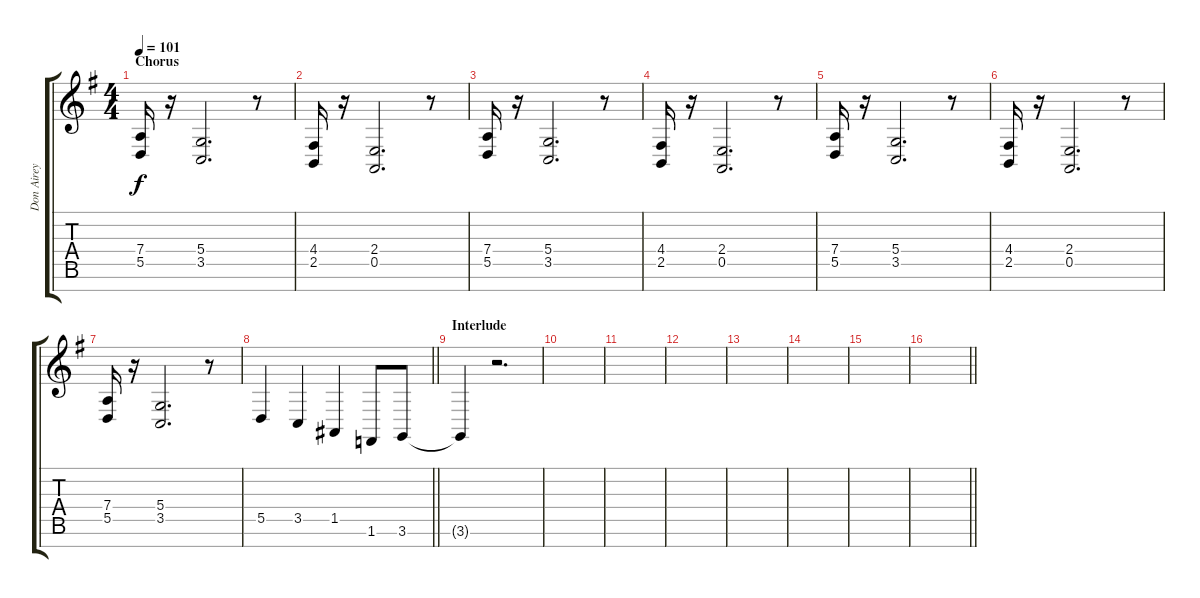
\track ("Don Airey" "Don Airey") {instrument drawbarorgan}
\staff {score tabs}
\tuning (E4 B3 G3 D3 A2 E2 B1) {hide}
\ts (4 4)
\section ("" "Chorus")
\tempo 101
\clef g2
\ks g
(7.4 5.5).16{dy f} r.16 (5.4 3.5).2{d} r.8 |
(4.4 2.5).16 r.16 (2.4 0.5).2{d} r.8 |
(7.4 5.5).16 r.16 (5.4 3.5).2{d} r.8 |
(4.4 2.5).16 r.16 (2.4 0.5).2{d} r.8 |
(7.4 5.5).16 r.16 (5.4 3.5).2{d} r.8 |
(4.4 2.5).16 r.16 (2.4 0.5).2{d} r.8 |
(7.4 5.5).16 r.16 (5.4 3.5).2{d} r.8 |
\barLineRight lightlight
5.5.4 3.5.4 1.5.4 1.6.8 3.6.8 |
\section ("" "Interlude")
3.6{t}.4 r.2{d} |
|
|
|
|
|
|
\barLineRight lightlight
